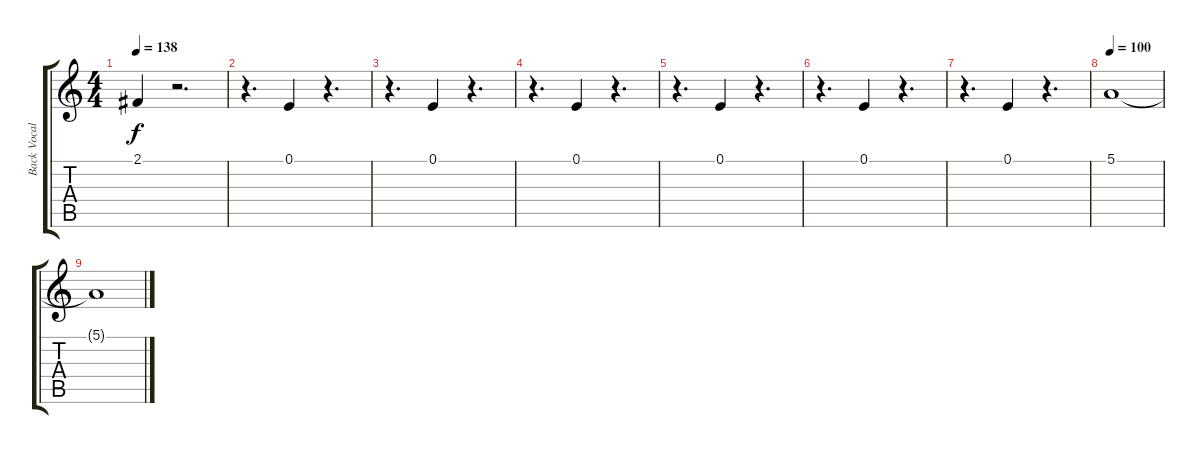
\track ("Back Vocals" "Back Vocal") {instrument tenorsax}
\staff {score tabs}
\tuning (E4 B3 G3 D3 A2 E2) {hide}
\ts (4 4)
\tempo 138
\clef g2
\ks c
2.1{t}.4{dy f} r.2{d} |
r.4{d} 0.1.4 r.4{d} |
r.4{d} 0.1.4 r.4{d} |
r.4{d} 0.1.4 r.4{d} |
r.4{d} 0.1.4 r.4{d} |
r.4{d} 0.1.4 r.4{d} |
r.4{d} 0.1.4 r.4{d} |
\tempo 100
5.1.1{volume 0} |
5.1{t}.1
